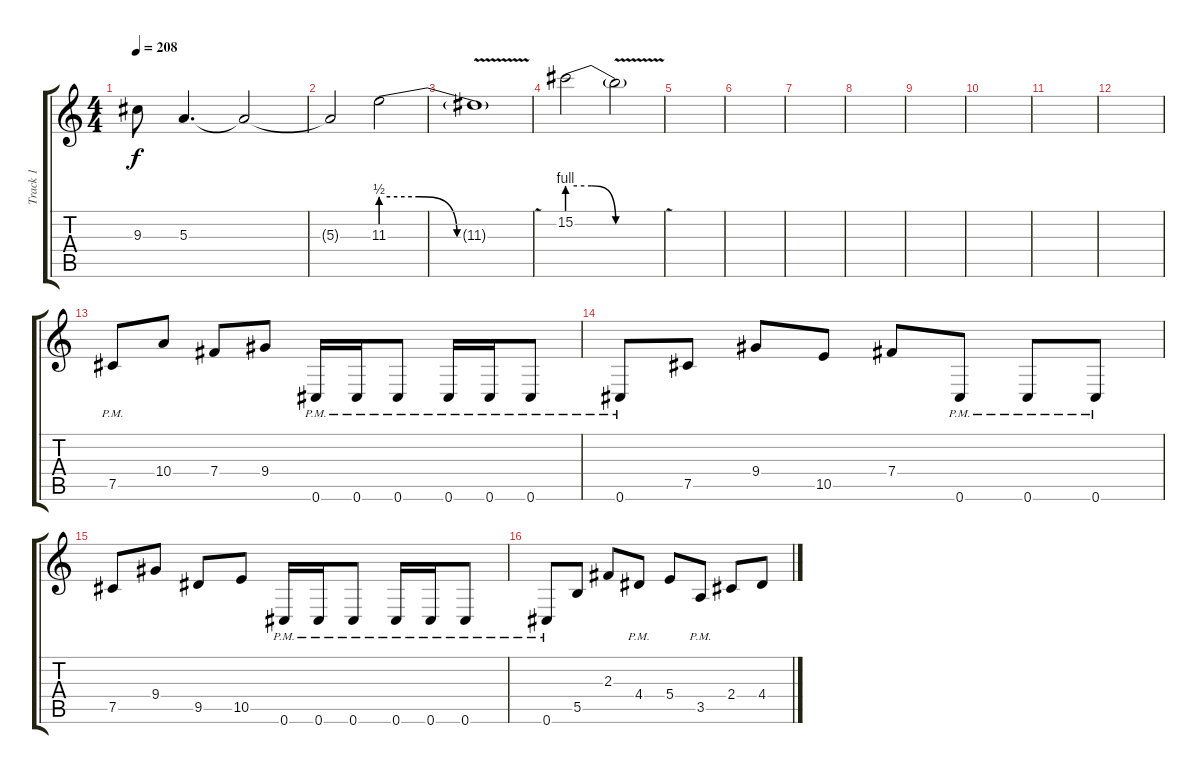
\track ("Track 1" "Track 1") {instrument distortionguitar}
\staff {score tabs}
\tuning (Db4 Ab3 E3 B2 Gb2 Db2) {hide}
\ts (4 4)
\tempo 208
\clef g2
\ks c
9.3.8{dy f} 5.3.4{d} 5.3{t}.2 |
5.3{t}.2 11.3{be (custom 0 2 15 2 30 0 60 0)}.2 |
11.3{v t}.1 |
15.2{be (custom 0 4 15 4 30 0 60 0)}.2 15.2{v t}.2 |
|
|
|
|
|
|
|
|
7.5{pm}.8 10.4.8 7.4.8 9.4.8 0.6{pm}.16 0.6{pm}.16 0.6{pm}.8 0.6{pm}.16 0.6{pm}.16 0.6{pm}.8 |
0.6{pm}.8 7.5.8 9.4.8 10.5.8 7.4.8 0.6{pm}.8 0.6{pm}.8 0.6{pm}.8 |
7.5.8 9.4.8 9.5.8 10.5.8 0.6{pm}.16 0.6{pm}.16 0.6{pm}.8 0.6{pm}.16 0.6{pm}.16 0.6{pm}.8 |
0.6{pm}.8 5.5.8 2.3.8 4.4{pm}.8 5.4.8 3.5{pm}.8 2.4.8 4.4.8
